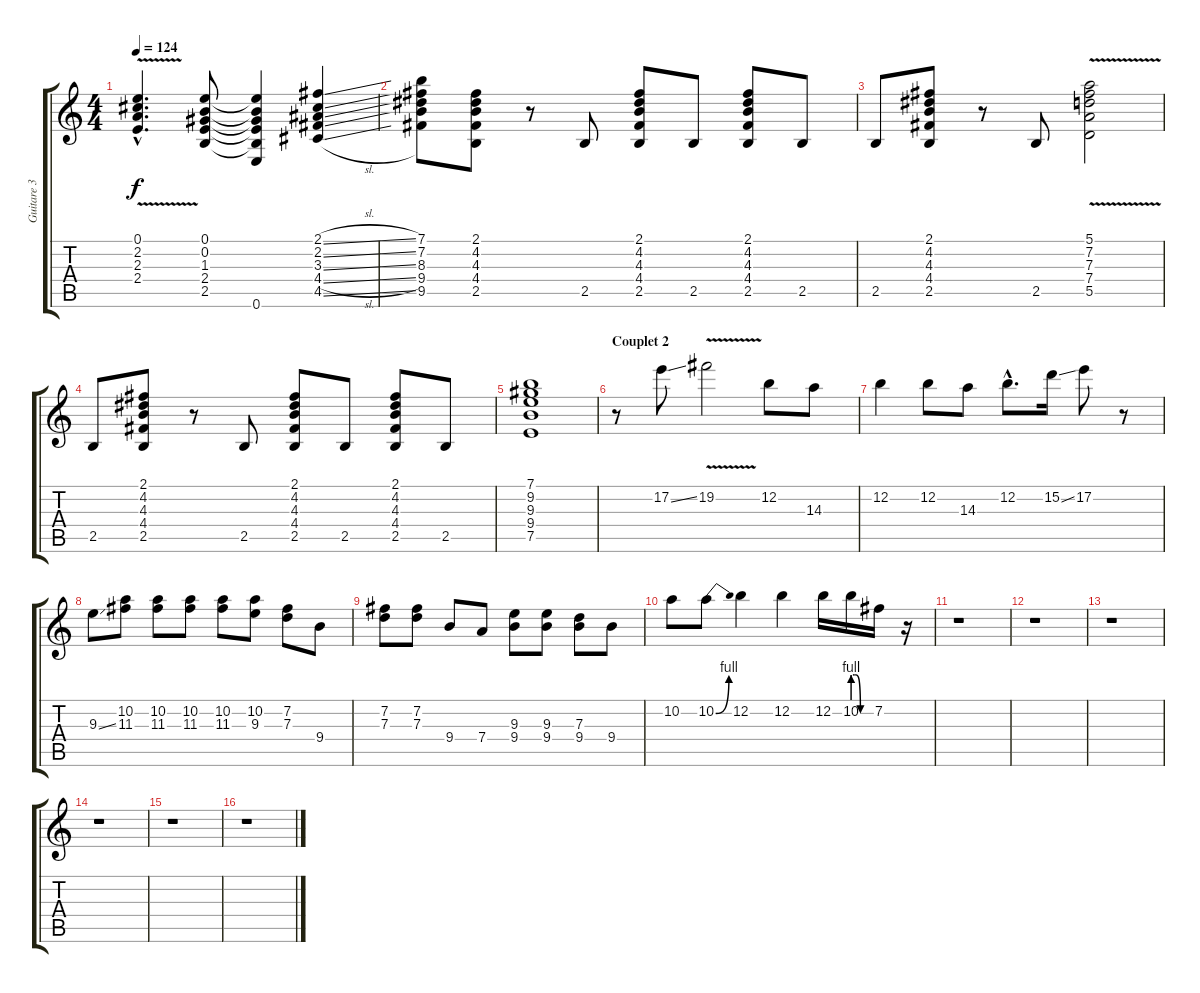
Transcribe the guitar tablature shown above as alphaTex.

\track ("Guitare 3" "Guitare 3") {instrument distortionguitar}
\staff {score tabs}
\tuning (E4 B3 G3 D3 A2 E2) {hide}
\ts (4 4)
\tempo 124
\clef g2
\ks c
(0.1{v hac} 2.2{hac} 2.3{hac} 2.4{hac}).4{d dy f} (0.1 0.2 1.3 2.4 2.5).8 (0.1{t} 0.2{t} 1.3{t} 2.4{t} 2.5{t} 0.6).4 (2.1{sl} 2.2{sl} 3.3{sl} 4.4{sl} 4.5{sl}).4 |
(7.1 7.2 8.3 9.4 9.5).8 (2.1 4.2 4.3 4.4 2.5).8 r.8 2.5.8 (2.1 4.2 4.3 4.4 2.5).8 2.5.8 (2.1 4.2 4.3 4.4 2.5).8 2.5.8 |
2.5.8 (2.1 4.2 4.3 4.4 2.5).8 r.8 2.5.8 (5.1 7.2 7.3{v} 7.4{v} 5.5).2 |
2.5.8 (2.1 4.2 4.3 4.4 2.5).8 r.8 2.5.8 (2.1 4.2 4.3 4.4 2.5).8 2.5.8 (2.1 4.2 4.3 4.4 2.5).8 2.5.8 |
(7.1 9.2 9.3 9.4 7.5).1 |
\section ("" "Couplet 2")
r.8 17.2{ss}.8 19.2{v}.2 12.2.8 14.3.8 |
12.2.4 12.2.8 14.3.8 12.2{hac}.8{d} 15.2{ss}.16 17.2.8 r.8 |
9.3{ss}.8 (10.2 11.3).8 (10.2 11.3).8 (10.2 11.3).8 (10.2 11.3).8 (10.2 9.3).8 (7.2 7.3).8 9.4.8 |
(7.2 7.3).8 (7.2 7.3).8 9.4.8 7.4.8 (9.3 9.4).8 (9.3 9.4).8 (7.3 9.4).8 9.4.8 |
10.2.8 10.2{be (bend 0 0 60 4)}.8 12.2.4 12.2.4 12.2.16 10.2{be (custom 0 4 5 4 10 4 25 0 40 0 60 0)}.16 7.2.16 r.16 |
r.1 |
r.1 |
r.1 |
r.1 |
r.1 |
r.1
